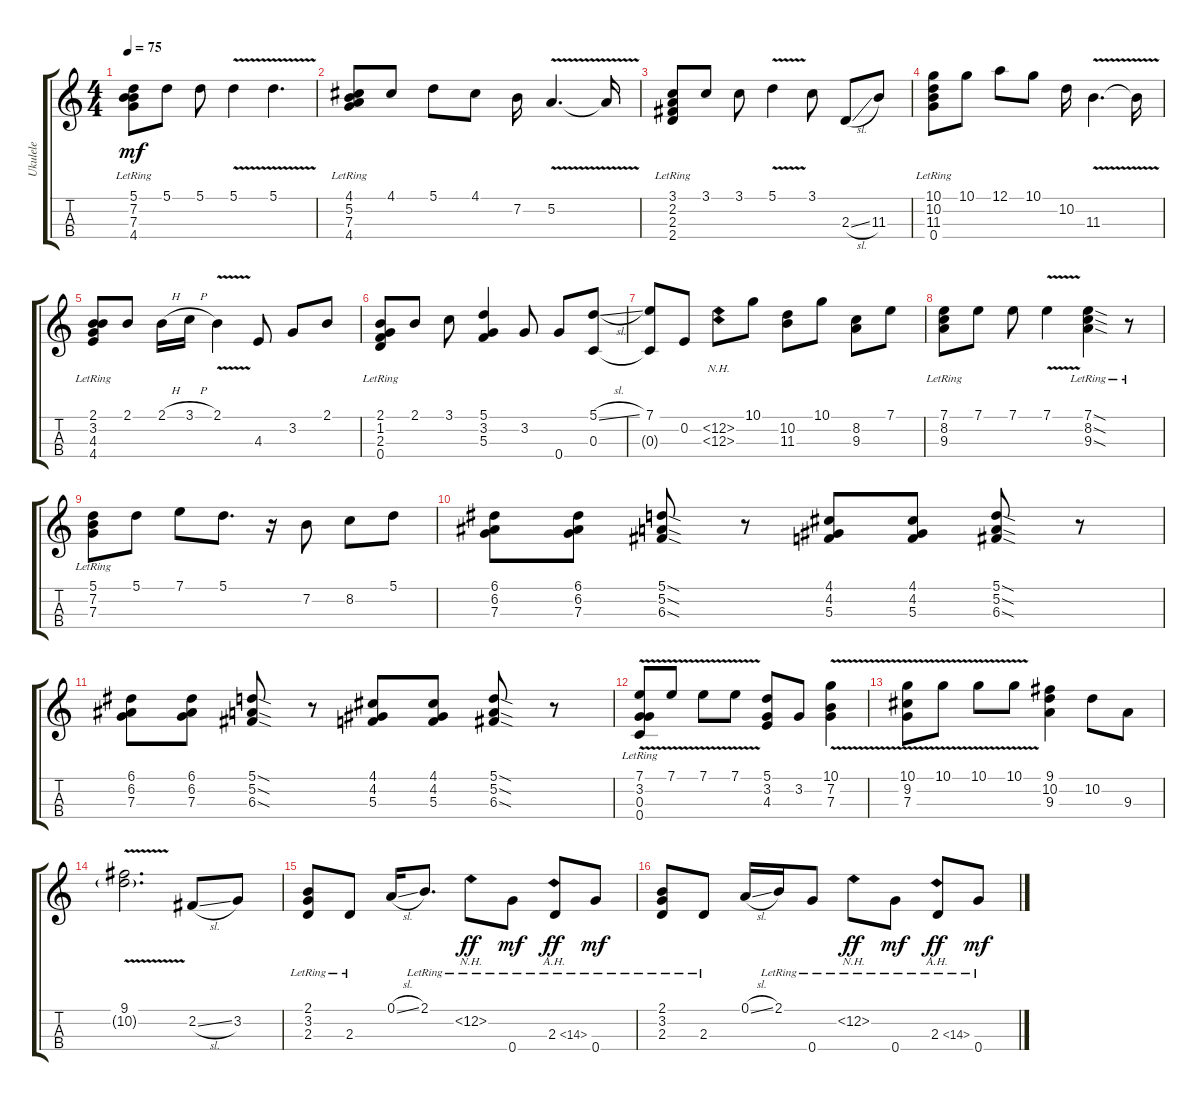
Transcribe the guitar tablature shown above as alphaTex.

\track ("Ukulele" "Ukulele") {instrument shamisen}
\staff {score tabs}
\tuning (A4 E4 C4 G4) {hide}
\ts (4 4)
\tempo 75
\clef g2
\ks c
(5.1 7.2{lr} 7.3{lr} 4.4).8{dy mf instrument shamisen} 5.1.8 5.1.8 5.1{v}.4 5.1{v}.4{d} |
(4.1 5.2{lr} 7.3{lr} 4.4).8 4.1.8 5.1.8 4.1.8 7.2.16 5.2{v}.4{d} 5.2{t}.16 |
(3.1 2.2{lr} 2.3{lr} 2.4{lr}).8 3.1.8 3.1.8 5.1{v}.4 3.1.8 2.3{sl}.8 11.3.8 |
(10.1 10.2{lr} 11.3{lr} 0.4{lr}).8 10.1.8 12.1.8 10.1.8 10.2.16 11.3{v}.4{d} 11.3{v t}.16 |
(2.1 3.2{lr} 4.3 4.4).8 2.1.8 2.1{h}.16 3.1{h}.16 2.1{v}.4 4.3.8 3.2.8 2.1.8 |
(2.1 1.2{lr} 2.3{lr} 0.4{lr}).8 2.1.8 3.1.8 (5.1 3.2 5.3).4 3.2.8 0.4.8 (5.1{sl} 0.3).8 |
(7.1 0.3{t}).8 0.2.8 (12.2{nh} 12.3{nh}).8 10.1.8 (10.2 11.3).8 10.1.8 (8.2 9.3).8 7.1.8 |
(7.1 8.2{lr} 9.3{lr}).8 7.1.8 7.1.8 7.1{v}.4 (7.1{sod lr} 8.2{sod lr} 9.3{sod lr}).4 r.8 |
(5.1 7.2{lr} 7.3{lr}).8 5.1.8 7.1.8 5.1.8{d} r.16 7.2.8 8.2.8 5.1.8 |
(6.1 6.2 7.3).8 (6.1 6.2 7.3).8 (5.1{sod} 5.2{sod} 6.3{sod}).8 r.8 (4.1 4.2 5.3).8 (4.1 4.2 5.3).8 (5.1{sod} 5.2{sod} 6.3{sod}).8 r.8 |
(6.1 6.2 7.3).8 (6.1 6.2 7.3).8 (5.1{sod} 5.2{sod} 6.3{sod}).8 r.8 (4.1 4.2 5.3).8 (4.1 4.2 5.3).8 (5.1{sod} 5.2{sod} 6.3{sod}).8 r.8 |
(7.1{v} 3.2{lr} 0.3{lr} 0.4{lr}).8 7.1{v}.8 7.1{v}.8 7.1{v}.8 (5.1 3.2 4.3).8 3.2.8 (10.1{v} 7.2 7.3).4 |
(10.1{v} 9.2 7.3).8 10.1{v}.8 10.1{v}.8 10.1{v}.8 (9.1 10.2 9.3).4 10.2.8 9.3.8 |
(9.1{v} 10.2{g}).2{d} 2.2{sl}.8 3.2.8 |
(2.1{lr} 3.2{lr} 2.3).8 2.3{lr}.8 0.1{sl}.16 2.1{lr}.8{d} 12.2{nh lr}.8{dy ff} 0.4{lr}.8{dy mf} 2.3{ah 12 lr}.8{dy ff} 0.4{lr}.8{dy mf} |
(2.1{lr} 3.2{lr} 2.3).8 2.3{lr}.8 0.1{sl}.16 2.1{lr}.16 0.4{lr}.8 12.2{nh lr}.8{dy ff} 0.4{lr}.8{dy mf} 2.3{ah 12 lr}.8{dy ff} 0.4{lr}.8{dy mf}
